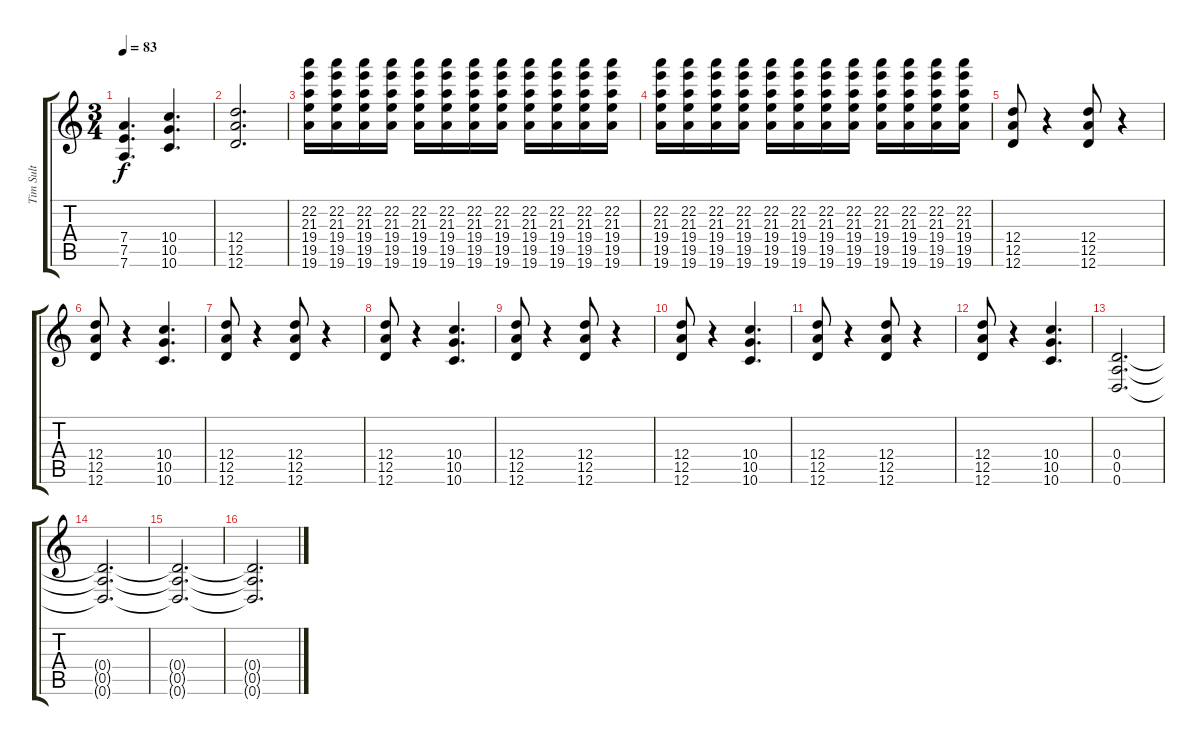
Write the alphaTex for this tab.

\track ("Tim Sult" "Tim Sult") {instrument distortionguitar}
\staff {score tabs}
\tuning (E4 B3 G3 D3 A2 D2) {hide}
\ts (3 4)
\tempo 83
\clef g2
\ks c
(7.4 7.5 7.6).4{d dy f} (10.4 10.5 10.6).4{d} |
(12.4 12.5 12.6).2{d} |
(22.2 21.3 19.4 19.5 19.6).16 (22.2 21.3 19.4 19.5 19.6).16 (22.2 21.3 19.4 19.5 19.6).16 (22.2 21.3 19.4 19.5 19.6).16 (22.2 21.3 19.4 19.5 19.6).16 (22.2 21.3 19.4 19.5 19.6).16 (22.2 21.3 19.4 19.5 19.6).16 (22.2 21.3 19.4 19.5 19.6).16 (22.2 21.3 19.4 19.5 19.6).16 (22.2 21.3 19.4 19.5 19.6).16 (22.2 21.3 19.4 19.5 19.6).16 (22.2 21.3 19.4 19.5 19.6).16 |
(22.2 21.3 19.4 19.5 19.6).16 (22.2 21.3 19.4 19.5 19.6).16 (22.2 21.3 19.4 19.5 19.6).16 (22.2 21.3 19.4 19.5 19.6).16 (22.2 21.3 19.4 19.5 19.6).16 (22.2 21.3 19.4 19.5 19.6).16 (22.2 21.3 19.4 19.5 19.6).16 (22.2 21.3 19.4 19.5 19.6).16 (22.2 21.3 19.4 19.5 19.6).16 (22.2 21.3 19.4 19.5 19.6).16 (22.2 21.3 19.4 19.5 19.6).16 (22.2 21.3 19.4 19.5 19.6).16 |
(12.4 12.5 12.6).8 r.4 (12.4 12.5 12.6).8 r.4 |
(12.4 12.5 12.6).8 r.4 (10.4 10.5 10.6).4{d} |
(12.4 12.5 12.6).8 r.4 (12.4 12.5 12.6).8 r.4 |
(12.4 12.5 12.6).8 r.4 (10.4 10.5 10.6).4{d} |
(12.4 12.5 12.6).8 r.4 (12.4 12.5 12.6).8 r.4 |
(12.4 12.5 12.6).8 r.4 (10.4 10.5 10.6).4{d} |
(12.4 12.5 12.6).8 r.4 (12.4 12.5 12.6).8 r.4 |
(12.4 12.5 12.6).8 r.4 (10.4 10.5 10.6).4{d} |
(0.4 0.5 0.6).2{d} |
(0.4{t} 0.5{t} 0.6{t}).2{d} |
(0.4{t} 0.5{t} 0.6{t}).2{d} |
(0.4{t} 0.5{t} 0.6{t}).2{d}
